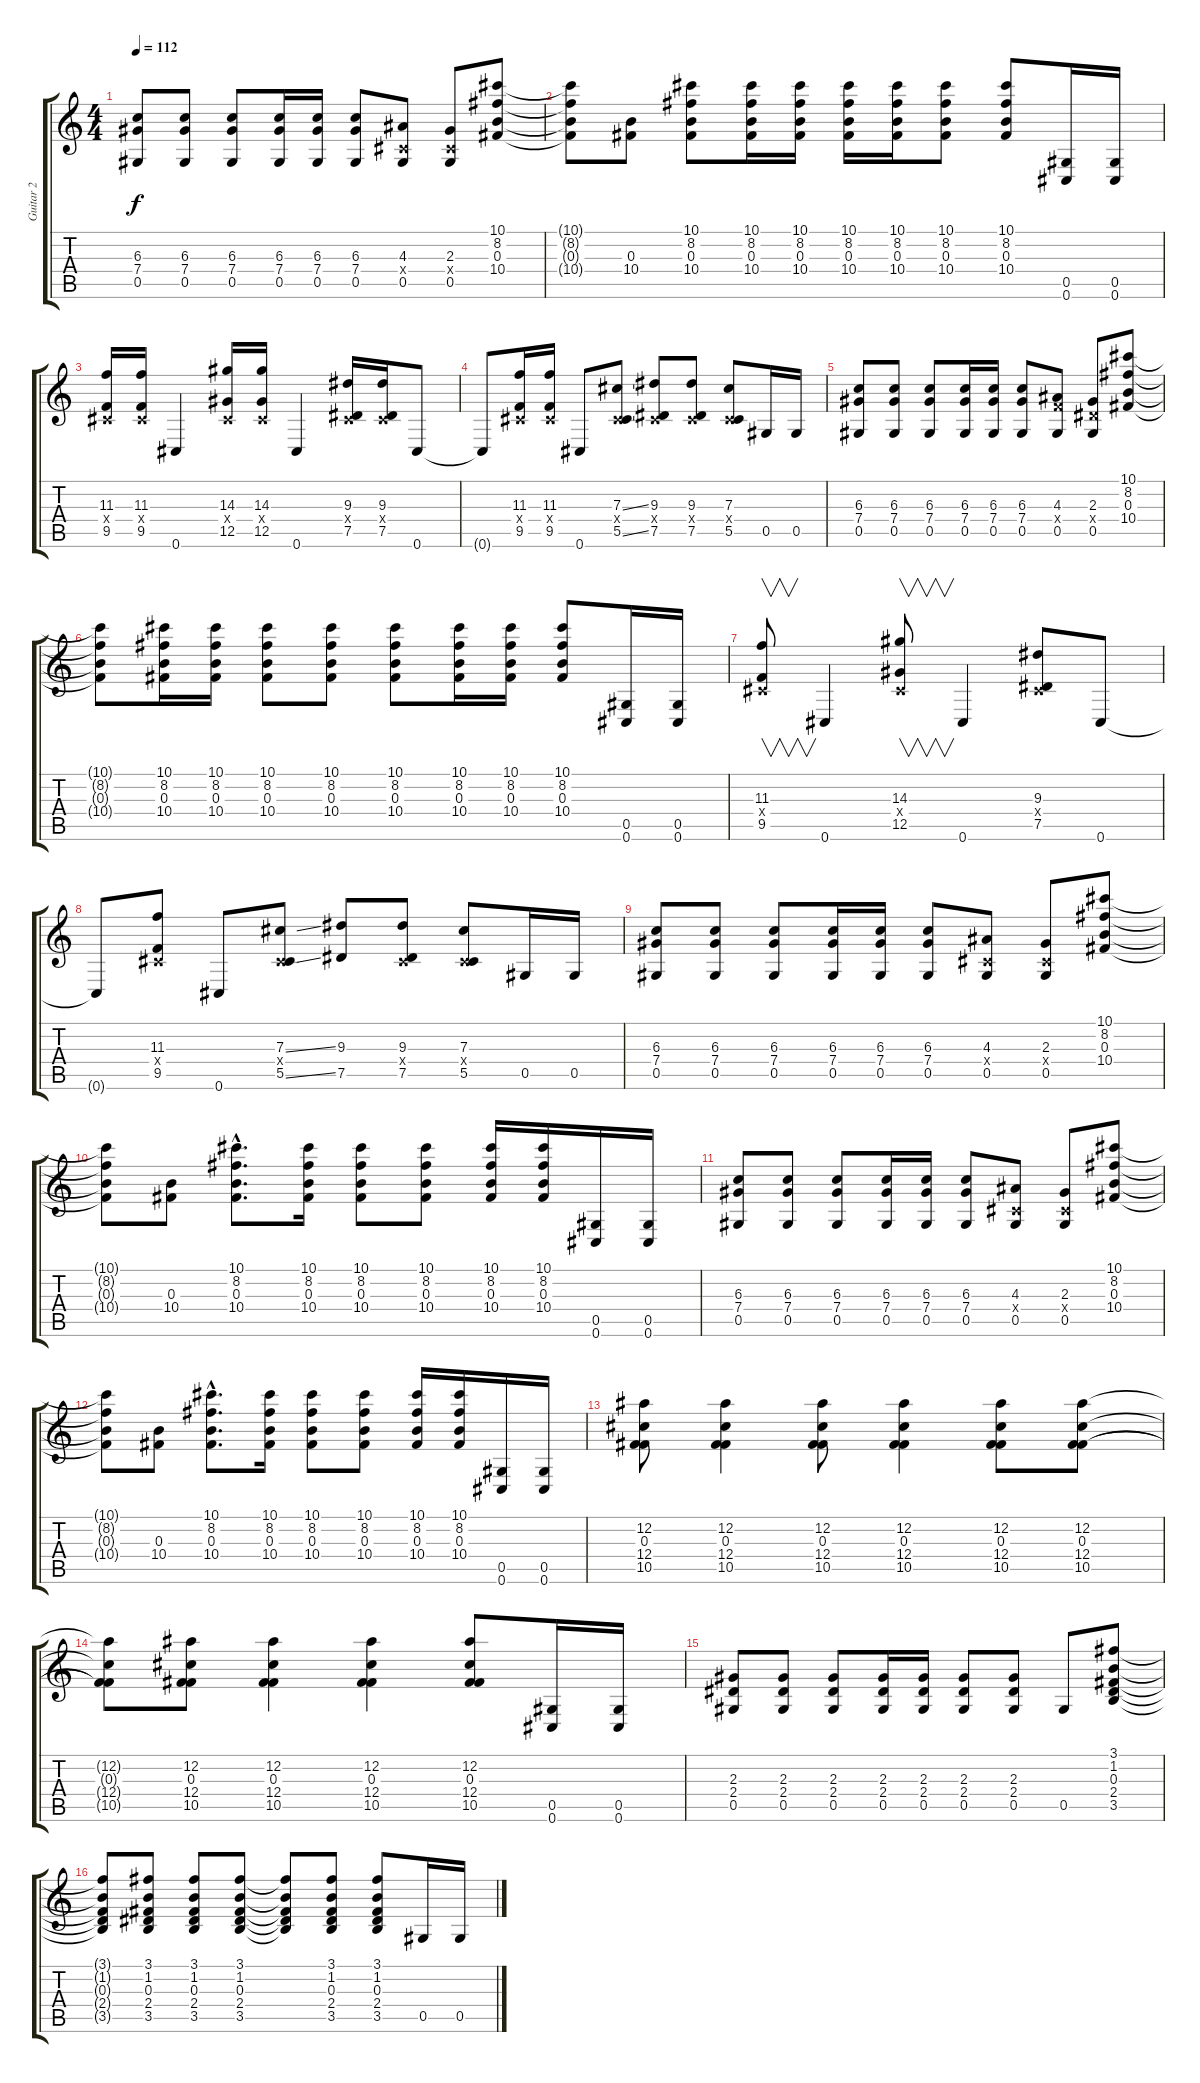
\track ("Guitar 2" "Guitar 2") {instrument overdrivenguitar}
\staff {score tabs}
\tuning (Eb4 Bb3 Gb3 Db3 Ab2 Db2) {hide}
\ts (4 4)
\tempo 112
\clef g2
\ks c
(6.3 7.4 0.5).8{dy f} (6.3 7.4 0.5).8 (6.3 7.4 0.5).8 (6.3 7.4 0.5).16 (6.3 7.4 0.5).16 (6.3 7.4 0.5).8 (4.3 0.4{x} 0.5).8 (2.3 0.4{x} 0.5).8 (10.1 8.2 0.3 10.4).8 |
(10.1{t} 8.2{t} 0.3{t} 10.4{t}).8 (0.3 10.4).8 (10.1 8.2 0.3 10.4).8 (10.1 8.2 0.3 10.4).16 (10.1 8.2 0.3 10.4).16 (10.1 8.2 0.3 10.4).16 (10.1 8.2 0.3 10.4).16 (10.1 8.2 0.3 10.4).8 (10.1 8.2 0.3 10.4).8 (0.5 0.6).16 (0.5 0.6).16 |
(11.3 0.4{x} 9.5).16 (11.3 0.4{x} 9.5).16 0.6.4 (14.3 0.4{x} 12.5).16 (14.3 0.4{x} 12.5).16 0.6.4 (9.3 0.4{x} 7.5).16 (9.3 0.4{x} 7.5).16 0.6.8 |
0.6{t}.8 (11.3 0.4{x} 9.5).16 (11.3 0.4{x} 9.5).16 0.6.8 (7.3{ss} 0.4{x} 5.5{ss}).8 (9.3 0.4{x} 7.5).8 (9.3 0.4{x} 7.5).8 (7.3 0.4{x} 5.5).8 0.5.16 0.5.16 |
(6.3 7.4 0.5).8 (6.3 7.4 0.5).8 (6.3 7.4 0.5).8 (6.3 7.4 0.5).16 (6.3 7.4 0.5).16 (6.3 7.4 0.5).8 (4.3 4.4{x} 0.5).8 (2.3 2.4{x} 0.5).8 (10.1 8.2 0.3 10.4).8 |
(10.1{t} 8.2{t} 0.3{t} 10.4{t}).8 (10.1 8.2 0.3 10.4).16 (10.1 8.2 0.3 10.4).16 (10.1 8.2 0.3 10.4).8 (10.1 8.2 0.3 10.4).8 (10.1 8.2 0.3 10.4).8 (10.1 8.2 0.3 10.4).16 (10.1 8.2 0.3 10.4).16 (10.1 8.2 0.3 10.4).8 (0.5 0.6).16 (0.5 0.6).16 |
(11.3 0.4{x} 9.5).8{v} 0.6.4 (14.3 0.4{x} 12.5).8{v} 0.6.4 (9.3 0.4{x} 7.5).8 0.6.8 |
0.6{t}.8 (11.3 0.4{x} 9.5).8 0.6.8 (7.3{ss} 0.4{x} 5.5{ss}).8 (9.3 7.5).8 (9.3 0.4{x} 7.5).8 (7.3 0.4{x} 5.5).8 0.5.16 0.5.16 |
(6.3 7.4 0.5).8 (6.3 7.4 0.5).8 (6.3 7.4 0.5).8 (6.3 7.4 0.5).16 (6.3 7.4 0.5).16 (6.3 7.4 0.5).8 (4.3 0.4{x} 0.5).8 (2.3 0.4{x} 0.5).8 (10.1 8.2 0.3 10.4).8 |
(10.1{t} 8.2{t} 0.3{t} 10.4{t}).8 (0.3 10.4).8 (10.1{hac} 8.2{hac} 0.3{hac} 10.4{hac}).8{d} (10.1 8.2 0.3 10.4).16 (10.1 8.2 0.3 10.4).8 (10.1 8.2 0.3 10.4).8 (10.1 8.2 0.3 10.4).16 (10.1 8.2 0.3 10.4).16 (0.5 0.6).16 (0.5 0.6).16 |
(6.3 7.4 0.5).8 (6.3 7.4 0.5).8 (6.3 7.4 0.5).8 (6.3 7.4 0.5).16 (6.3 7.4 0.5).16 (6.3 7.4 0.5).8 (4.3 0.4{x} 0.5).8 (2.3 0.4{x} 0.5).8 (10.1 8.2 0.3 10.4).8 |
(10.1{t} 8.2{t} 0.3{t} 10.4{t}).8 (0.3 10.4).8 (10.1{hac} 8.2{hac} 0.3{hac} 10.4{hac}).8{d} (10.1 8.2 0.3 10.4).16 (10.1 8.2 0.3 10.4).8 (10.1 8.2 0.3 10.4).8 (10.1 8.2 0.3 10.4).16 (10.1 8.2 0.3 10.4).16 (0.5 0.6).16 (0.5 0.6).16 |
(12.2 0.3 12.4 10.5).8 (12.2 0.3 12.4 10.5).4 (12.2 0.3 12.4 10.5).8 (12.2 0.3 12.4 10.5).4 (12.2 0.3 12.4 10.5).8 (12.2 0.3 12.4 10.5).8 |
(12.2{t} 0.3{t} 12.4{t} 10.5{t}).8 (12.2 0.3 12.4 10.5).8 (12.2 0.3 12.4 10.5).4 (12.2 0.3 12.4 10.5).4 (12.2 0.3 12.4 10.5).8 (0.5 0.6).16 (0.5 0.6).16 |
(2.3 2.4 0.5).8 (2.3 2.4 0.5).8 (2.3 2.4 0.5).8 (2.3 2.4 0.5).16 (2.3 2.4 0.5).16 (2.3 2.4 0.5).8 (2.3 2.4 0.5).8 0.5.8 (3.1 1.2 0.3 2.4 3.5).8 |
(3.1{t} 1.2{t} 0.3{t} 2.4{t} 3.5{t}).8 (3.1 1.2 0.3 2.4 3.5).8 (3.1 1.2 0.3 2.4 3.5).8 (3.1 1.2 0.3 2.4 3.5).8 (3.1{t} 1.2{t} 0.3{t} 2.4{t} 3.5{t}).8 (3.1 1.2 0.3 2.4 3.5).8 (3.1 1.2 0.3 2.4 3.5).8 0.5.16 0.5.16
